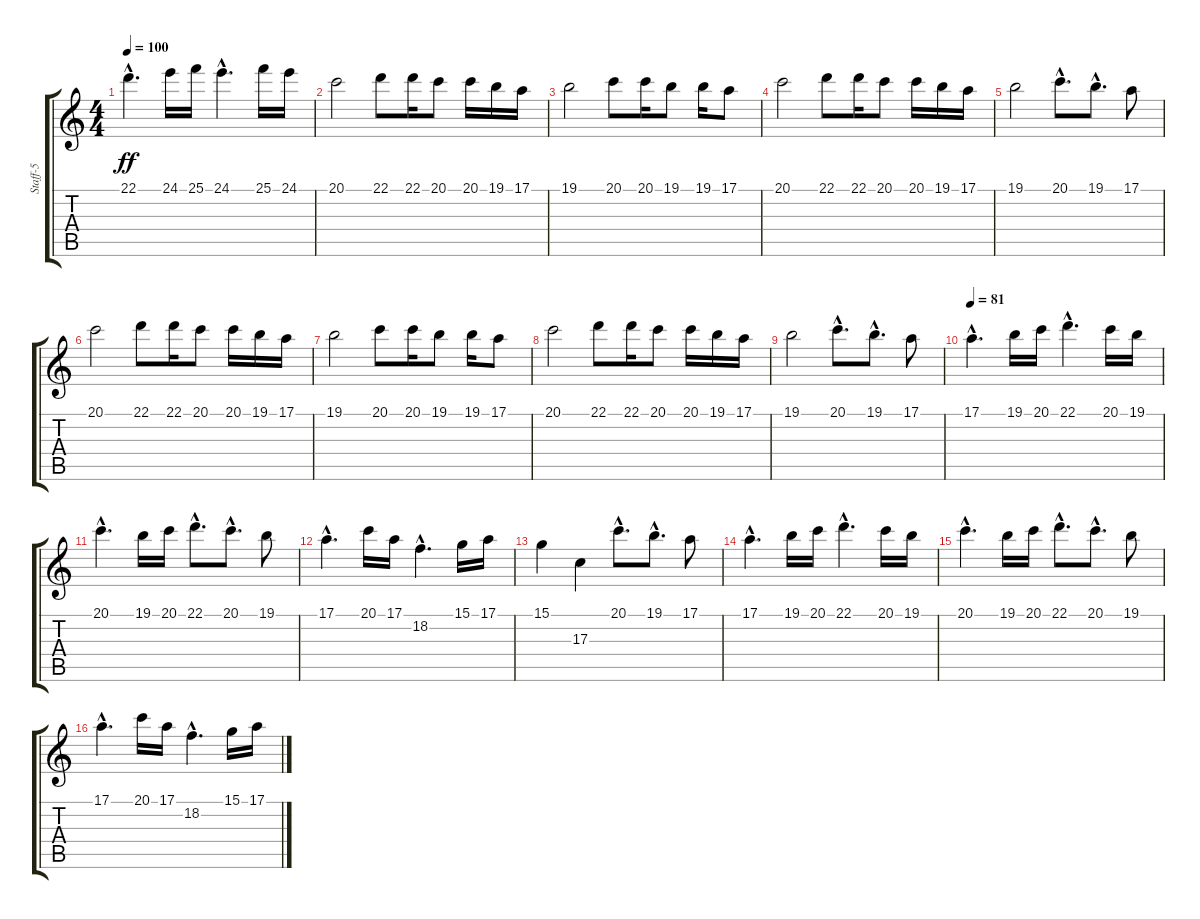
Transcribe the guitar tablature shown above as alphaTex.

\track ("Staff-5" "Staff-5") {instrument stringensemble1}
\staff {score tabs}
\tuning (E4 B3 G3 D3 A2 E2) {hide}
\ts (4 4)
\tempo 100
\clef g2
\ks c
22.1{hac}.4{d dy ff} 24.1.16 25.1.16 24.1{hac}.4{d} 25.1.16 24.1.16 |
20.1.2 22.1.8 22.1.16 20.1.8 20.1.16 19.1.16 17.1.16 |
19.1.2 20.1.8 20.1.16 19.1.8 19.1.16 17.1.8 |
20.1.2 22.1.8 22.1.16 20.1.8 20.1.16 19.1.16 17.1.16 |
19.1.2 20.1{hac}.8{d} 19.1{hac}.8{d} 17.1.8 |
20.1.2 22.1.8 22.1.16 20.1.8 20.1.16 19.1.16 17.1.16 |
19.1.2 20.1.8 20.1.16 19.1.8 19.1.16 17.1.8 |
20.1.2 22.1.8 22.1.16 20.1.8 20.1.16 19.1.16 17.1.16 |
19.1.2 20.1{hac}.8{d} 19.1{hac}.8{d} 17.1.8 |
\tempo 81
17.1{hac}.4{d} 19.1.16 20.1.16 22.1{hac}.4{d} 20.1.16 19.1.16 |
20.1{hac}.4{d} 19.1.16 20.1.16 22.1{hac}.8{d} 20.1{hac}.8{d} 19.1.8 |
17.1{hac}.4{d} 20.1.16 17.1.16 18.2{hac}.4{d} 15.1.16 17.1.16 |
15.1.4 17.3.4 20.1{hac}.8{d} 19.1{hac}.8{d} 17.1.8 |
17.1{hac}.4{d} 19.1.16 20.1.16 22.1{hac}.4{d} 20.1.16 19.1.16 |
20.1{hac}.4{d} 19.1.16 20.1.16 22.1{hac}.8{d} 20.1{hac}.8{d} 19.1.8 |
17.1{hac}.4{d} 20.1.16 17.1.16 18.2{hac}.4{d} 15.1.16 17.1.16
